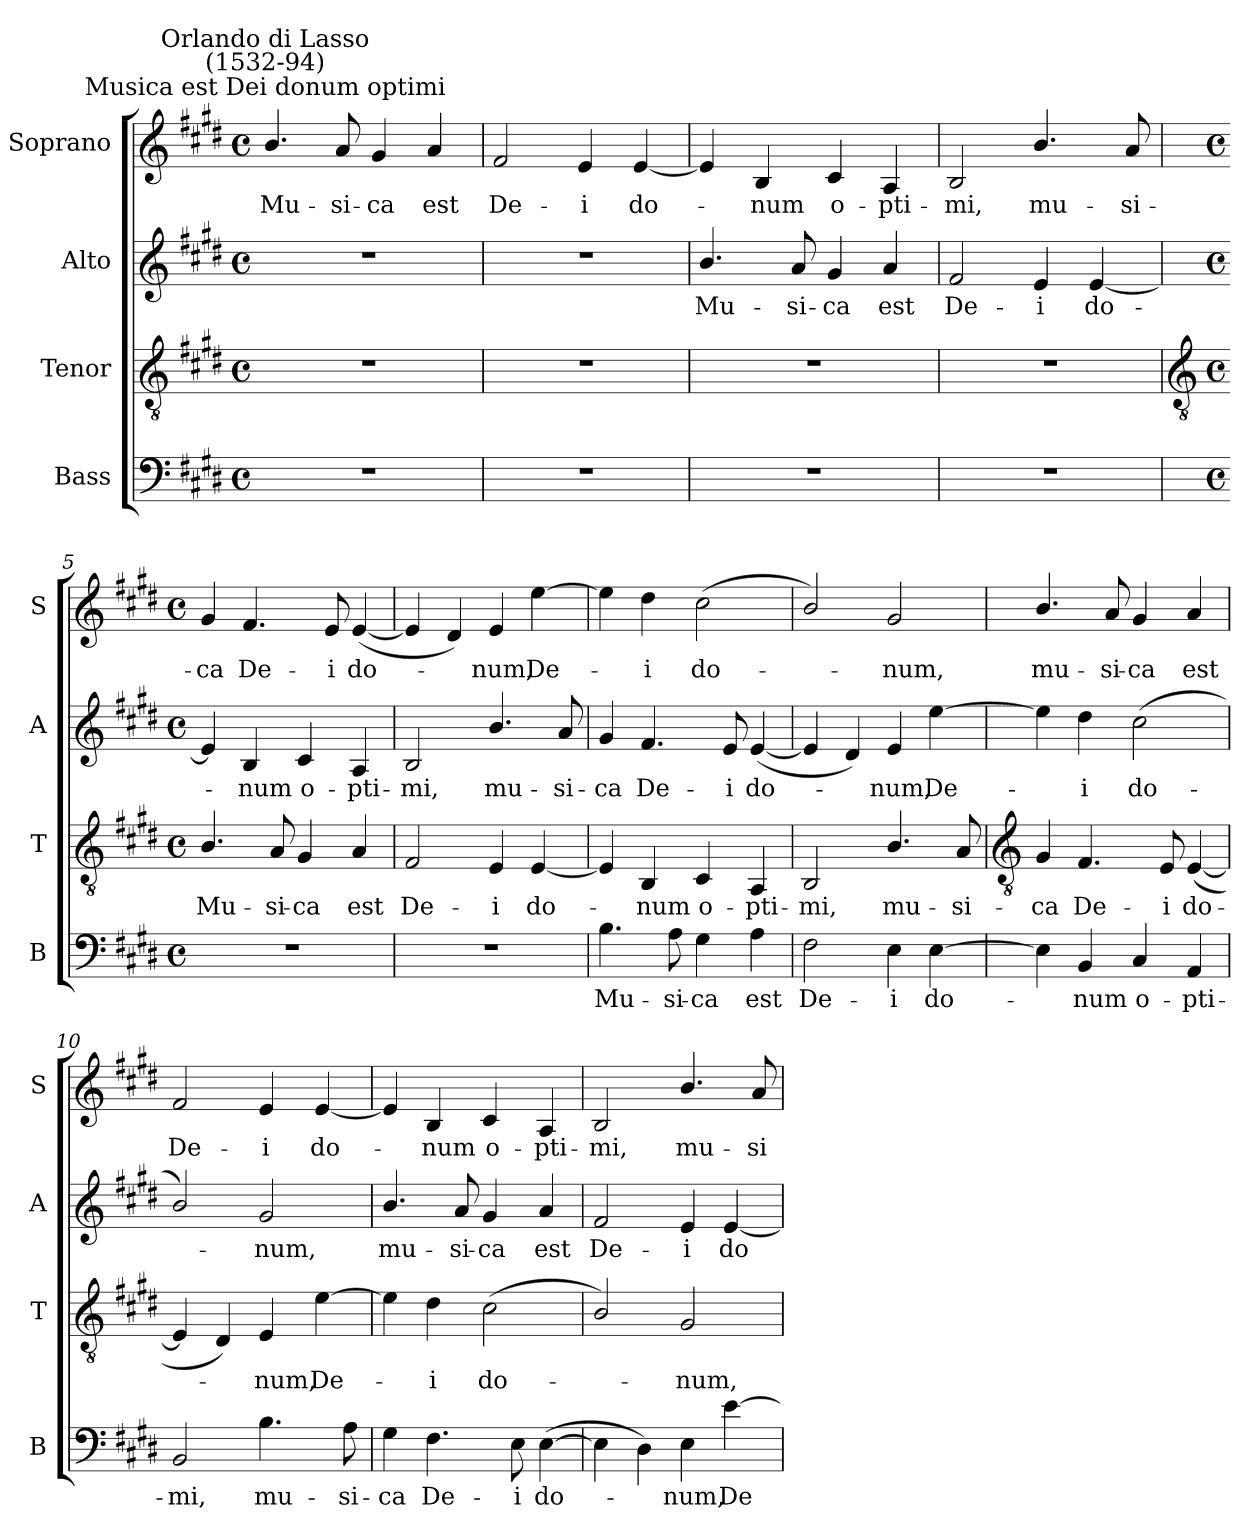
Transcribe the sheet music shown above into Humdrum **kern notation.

**kern	**text	**kern	**text	**kern	**text	**kern	**text
*part4	*part4	*part3	*part3	*part2	*part2	*part1	*part1
*staff4	*staff4	*staff3	*staff3	*staff2	*staff2	*staff1	*staff1
*I"Bass	*	*I"Tenor	*	*I"Alto	*	*I"Soprano	*
*I'B	*	*I'T	*	*I'A	*	*I'S	*
*clefF4	*	*clefGv2	*	*clefG2	*	*clefG2	*
*k[f#c#g#d#]	*	*k[f#c#g#d#]	*	*k[f#c#g#d#]	*	*k[f#c#g#d#]	*
*E:	*	*E:	*	*E:	*	*E:	*
*M4/4	*	*M4/4	*	*M4/4	*	*M4/4	*
*met(c)	*	*met(c)	*	*met(c)	*	*met(c)	*
=1	=1	=1	=1	=1	=1	=1	=1
!	!	!	!	!	!	!LO:TX:a:cj:t=Musica est Dei donum optimi	!
!	!	!	!	!	!	!LO:TX:a:cj:t=Orlando di Lasso\n(1532-94)	!
!	!	!	!	!	!	!	!LO:LY:b
1r	.	1r	.	1r	.	4.b/	Mu-
!	!	!	!	!	!	!	!LO:LY:b
.	.	.	.	.	.	8a	-si-
!	!	!	!	!	!	!	!LO:LY:b
.	.	.	.	.	.	4g#	-ca
!	!	!	!	!	!	!	!LO:LY:b
.	.	.	.	.	.	4a	est
=2	=2	=2	=2	=2	=2	=2	=2
!	!	!	!	!	!	!	!LO:LY:b
1r	.	1r	.	1r	.	2f#	De-
!	!	!	!	!	!	!	!LO:LY:b
.	.	.	.	.	.	4e	-i
!	!	!	!	!	!	!	!LO:LY:b
.	.	.	.	.	.	[4e	do-
=3	=3	=3	=3	=3	=3	=3	=3
!	!	!	!	!	!LO:LY:b	!	!
1r	.	1r	.	4.b/	Mu-	4e]	.
!	!	!	!	!	!	!	!LO:LY:b
.	.	.	.	.	.	4B	num
!	!	!	!	!	!LO:LY:b	!	!
.	.	.	.	8a	-si-	.	.
!	!	!	!	!	!LO:LY:b	!	!LO:LY:b
.	.	.	.	4g#	-ca	4c#	o-
!	!	!	!	!	!LO:LY:b	!	!LO:LY:b
.	.	.	.	4a	est	4A	-pti-
=4	=4	=4	=4	=4	=4	=4	=4
!	!	!	!	!	!LO:LY:b	!	!LO:LY:b
1r	.	1r	.	2f#	De-	2B	-mi,
!	!	!	!	!	!LO:LY:b	!	!LO:LY:b
.	.	.	.	4e	-i	4.b/	mu-
!	!	!	!	!	!LO:LY:b	!	!
.	.	.	.	[4e	do-	.	.
!	!	!	!	!	!	!	!LO:LY:b
.	.	.	.	.	.	8a	-si-
!!LO:LB:g=z
=5	=5	=5	=5	=5	=5	=5	=5
*	*	*clefGv2	*	*	*	*	*
*M4/4	*	*M4/4	*	*M4/4	*	*M4/4	*
*met(c)	*	*met(c)	*	*met(c)	*	*met(c)	*
!	!	!	!LO:LY:b	!	!	!	!LO:LY:b
1r	.	4.B/	Mu-	4e]	.	4g#	-ca
!	!	!	!	!	!LO:LY:b	!	!LO:LY:b
.	.	.	.	4B	num	4.f#	De-
!	!	!	!LO:LY:b	!	!	!	!
.	.	8A	-si-	.	.	.	.
!	!	!	!LO:LY:b	!	!LO:LY:b	!	!
.	.	4G#	-ca	4c#	o-	.	.
!	!	!	!	!	!	!	!LO:LY:b
.	.	.	.	.	.	8e	-i
!	!	!	!LO:LY:b	!	!LO:LY:b	!	!LO:LY:b
.	.	4A	est	4A	-pti-	(<[4e	do-
=6	=6	=6	=6	=6	=6	=6	=6
!	!	!	!LO:LY:b	!	!LO:LY:b	!	!
1r	.	2F#	De-	2B	-mi,	4e]	.
.	.	.	.	.	.	4d#)	.
!	!	!	!LO:LY:b	!	!LO:LY:b	!	!LO:LY:b
.	.	4E	-i	4.b/	mu-	4e	num,
!	!	!	!LO:LY:b	!	!	!	!LO:LY:b
.	.	[4E	do-	.	.	[4ee	De-
!	!	!	!	!	!LO:LY:b	!	!
.	.	.	.	8a	-si-	.	.
=7	=7	=7	=7	=7	=7	=7	=7
!	!LO:LY:b	!	!	!	!LO:LY:b	!	!
4.B	Mu-	4E]	.	4g#	-ca	4ee]	.
!	!	!	!LO:LY:b	!	!LO:LY:b	!	!LO:LY:b
.	.	4BB	num	4.f#	De-	4dd#	i
!	!LO:LY:b	!	!	!	!	!	!
8A	-si-	.	.	.	.	.	.
!	!LO:LY:b	!	!LO:LY:b	!	!	!	!LO:LY:b
4G#	-ca	4C#	o-	.	.	(<2cc#	do-
!	!	!	!	!	!LO:LY:b	!	!
.	.	.	.	8e	-i	.	.
!	!LO:LY:b	!	!LO:LY:b	!	!LO:LY:b	!	!
4A	est	4AA	-pti-	(<[4e	do-	.	.
=8	=8	=8	=8	=8	=8	=8	=8
!	!LO:LY:b	!	!LO:LY:b	!	!	!	!
2F#	De-	2BB	-mi,	4e]	.	2b/)	.
.	.	.	.	4d#)	.	.	.
!	!LO:LY:b	!	!LO:LY:b	!	!LO:LY:b	!	!LO:LY:b
4E	-i	4.B/	mu-	4e	num,	2g#	num,
!	!LO:LY:b	!	!	!	!LO:LY:b	!	!
[4E	do-	.	.	[4ee	De-	.	.
!	!	!	!LO:LY:b	!	!	!	!
.	.	8A	-si-	.	.	.	.
!!LO:LB:g=z
=9	=9	=9	=9	=9	=9	=9	=9
*	*	*clefGv2	*	*	*	*	*
!	!	!	!LO:LY:b	!	!	!	!LO:LY:b
4E]	.	4G#	-ca	4ee]	.	4.b/	mu-
!	!LO:LY:b	!	!LO:LY:b	!	!LO:LY:b	!	!
4BB	num	4.F#	De-	4dd#	i	.	.
!	!	!	!	!	!	!	!LO:LY:b
.	.	.	.	.	.	8a	-si-
!	!LO:LY:b	!	!	!	!LO:LY:b	!	!LO:LY:b
4C#	o-	.	.	(<2cc#	do-	4g#	-ca
!	!	!	!LO:LY:b	!	!	!	!
.	.	8E	-i	.	.	.	.
!	!LO:LY:b	!	!LO:LY:b	!	!	!	!LO:LY:b
4AA	-pti-	(<[4E	do-	.	.	4a	est
=10	=10	=10	=10	=10	=10	=10	=10
!	!LO:LY:b	!	!	!	!	!	!LO:LY:b
2BB	-mi,	4E]	.	2b/)	.	2f#	De-
.	.	4D#)	.	.	.	.	.
!	!LO:LY:b	!	!LO:LY:b	!	!LO:LY:b	!	!LO:LY:b
4.B	mu-	4E	num,	2g#	num,	4e	-i
!	!	!	!LO:LY:b	!	!	!	!LO:LY:b
.	.	[4e	De-	.	.	[4e	do-
!	!LO:LY:b	!	!	!	!	!	!
8A	-si-	.	.	.	.	.	.
=11	=11	=11	=11	=11	=11	=11	=11
!	!LO:LY:b	!	!	!	!LO:LY:b	!	!
4G#	-ca	4e]	.	4.b/	mu-	4e]	.
!	!LO:LY:b	!	!LO:LY:b	!	!	!	!LO:LY:b
4.F#	De-	4d#	i	.	.	4B	num
!	!	!	!	!	!LO:LY:b	!	!
.	.	.	.	8a	-si-	.	.
!	!	!	!LO:LY:b	!	!LO:LY:b	!	!LO:LY:b
.	.	(<2c#	do-	4g#	-ca	4c#	o-
!	!LO:LY:b	!	!	!	!	!	!
8E	-i	.	.	.	.	.	.
!	!LO:LY:b	!	!	!	!LO:LY:b	!	!LO:LY:b
(>[4E	do-	.	.	4a	est	4A	-pti-
=12	=12	=12	=12	=12	=12	=12	=12
!	!	!	!	!	!LO:LY:b	!	!LO:LY:b
4E]	.	2B/)	.	2f#	De-	2B	-mi,
4D#)	.	.	.	.	.	.	.
!	!LO:LY:b	!	!LO:LY:b	!	!LO:LY:b	!	!LO:LY:b
4E	num,	2G#	num,	4e	-i	4.b/	mu-
!	!LO:LY:b	!	!	!	!LO:LY:b	!	!
[4e	De-	.	.	[4e	do-	.	.
!	!	!	!	!	!	!	!LO:LY:b
.	.	.	.	.	.	8a	-si-
=	=	=	=	=	=	=	=
*-	*-	*-	*-	*-	*-	*-	*-
